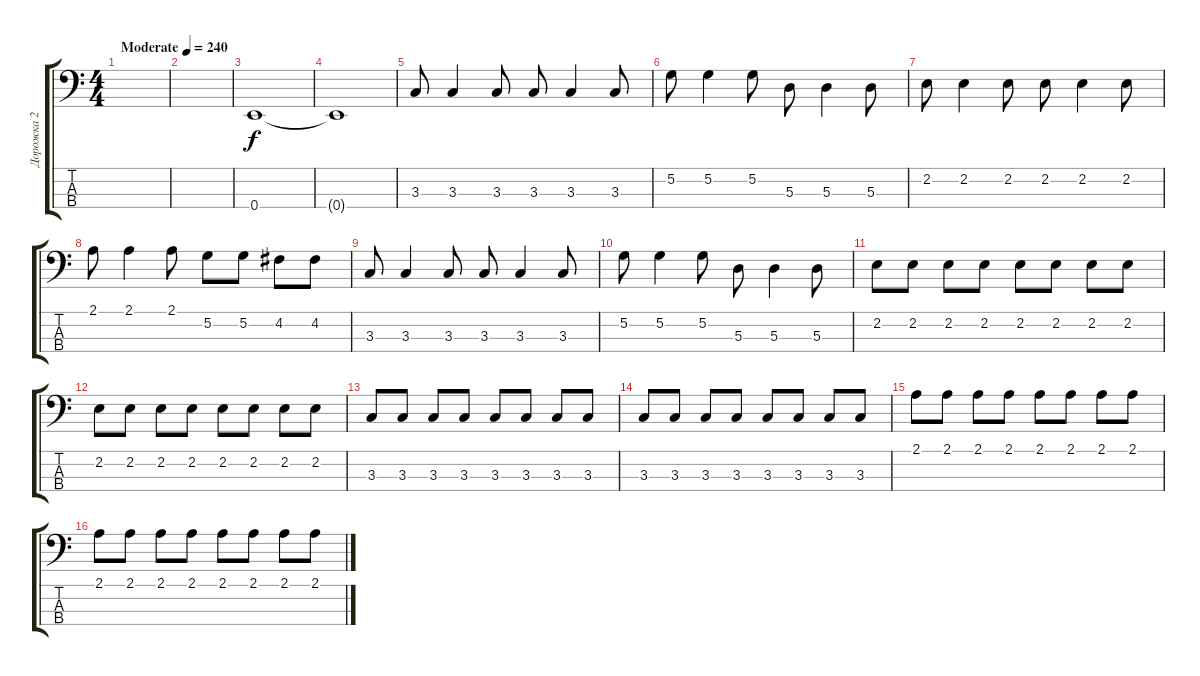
\track ("Дорожка 2" "Дорожка 2") {instrument electricbassfinger}
\staff {score tabs}
\tuning (G2 D2 A1 E1) {hide}
\ts (4 4)
\tempo (240 "Moderate")
\clef f4
\ks c
|
|
0.4.1 |
0.4{t}.1 |
3.3.8 3.3.4 3.3.8 3.3.8 3.3.4 3.3.8 |
5.2.8 5.2.4 5.2.8 5.3.8 5.3.4 5.3.8 |
2.2.8 2.2.4 2.2.8 2.2.8 2.2.4 2.2.8 |
2.1.8 2.1.4 2.1.8 5.2.8 5.2.8 4.2.8 4.2.8 |
3.3.8 3.3.4 3.3.8 3.3.8 3.3.4 3.3.8 |
5.2.8 5.2.4 5.2.8 5.3.8 5.3.4 5.3.8 |
2.2.8 2.2.8 2.2.8 2.2.8 2.2.8 2.2.8 2.2.8 2.2.8 |
2.2.8 2.2.8 2.2.8 2.2.8 2.2.8 2.2.8 2.2.8 2.2.8 |
3.3.8 3.3.8 3.3.8 3.3.8 3.3.8 3.3.8 3.3.8 3.3.8 |
3.3.8 3.3.8 3.3.8 3.3.8 3.3.8 3.3.8 3.3.8 3.3.8 |
2.1.8 2.1.8 2.1.8 2.1.8 2.1.8 2.1.8 2.1.8 2.1.8 |
2.1.8 2.1.8 2.1.8 2.1.8 2.1.8 2.1.8 2.1.8 2.1.8
